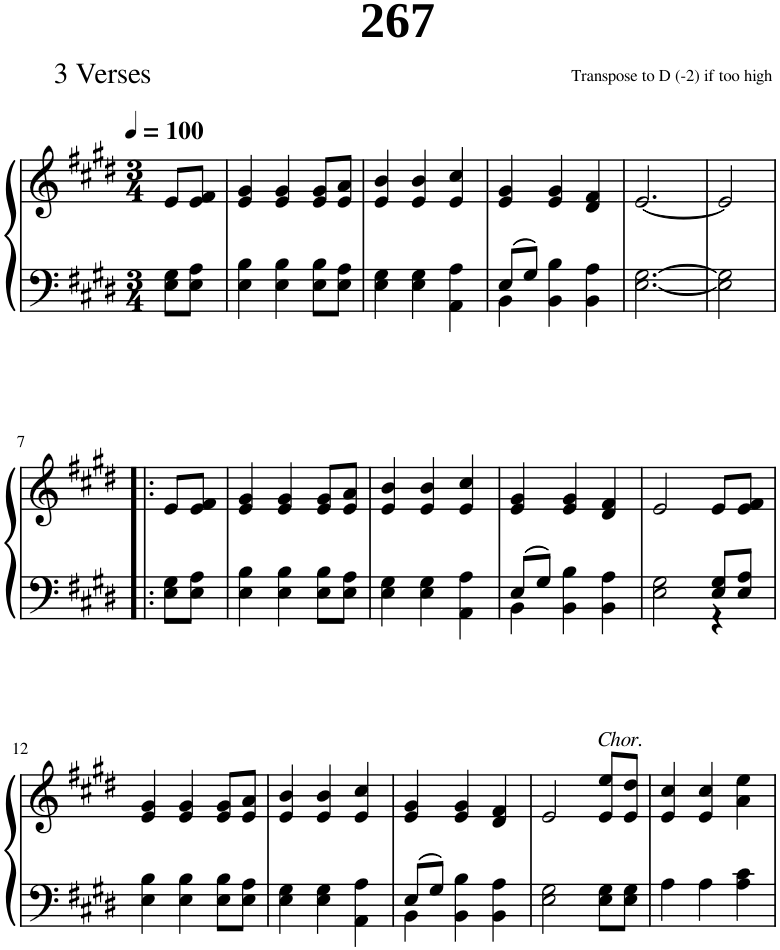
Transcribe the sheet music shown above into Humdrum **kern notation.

**kern	**kern
*part1	*part1
*staff2	*staff1
*I"Piano	*
*I'Pno.	*
*clefF4	*clefG2
*k[f#c#g#d#]	*k[f#c#g#d#]
*M3/4	*M3/4
*MM100	*MM100
=1	=1
8E\ 8G#\L	8e/L
8E\ 8A\J	8e/ 8f#/J
=2	=2
4E\ 4B\	4e/ 4g#/
4E\ 4B\	4e/ 4g#/
8E\ 8B\L	8e/ 8g#/L
8E\ 8A\J	8e/ 8a/J
=3	=3
4E\ 4G#\	4e/ 4b/
4E\ 4G#\	4e/ 4b/
4AA\ 4A\	4e/ 4cc#/
=4	=4
*^	*
8E/L	4BB\	4e/ 4g#/
8G#/J	.	.
2ryy	4BB\ 4B\	4e/ 4g#/
.	4BB\ 4A\	4d#/ 4f#/
*v	*v	*
=5	=5
[2.E\ [2.G#\	[2.e/
=6	=6
2E\] 2G#\]	2e/]
!!LO:LB:g=z
=7!|:	=7!|:
8E\ 8G#\L	8e/L
8E\ 8A\J	8e/ 8f#/J
=8	=8
4E\ 4B\	4e/ 4g#/
4E\ 4B\	4e/ 4g#/
8E\ 8B\L	8e/ 8g#/L
8E\ 8A\J	8e/ 8a/J
=9	=9
4E\ 4G#\	4e/ 4b/
4E\ 4G#\	4e/ 4b/
4AA\ 4A\	4e/ 4cc#/
=10	=10
*^	*
8E/L	4BB\	4e/ 4g#/
8G#/J	.	.
2ryy	4BB\ 4B\	4e/ 4g#/
.	4BB\ 4A\	4d#/ 4f#/
=11	=11	=11
2E\ 2G#\	2ryy	2e/
8E/ 8G#/L	4r	8e/L
8E/ 8A/J	.	8e/ 8f#/J
*v	*v	*
!!LO:LB:g=z
=12	=12
4E\ 4B\	4e/ 4g#/
4E\ 4B\	4e/ 4g#/
8E\ 8B\L	8e/ 8g#/L
8E\ 8A\J	8e/ 8a/J
=13	=13
4E\ 4G#\	4e/ 4b/
4E\ 4G#\	4e/ 4b/
4AA\ 4A\	4e/ 4cc#/
=14	=14
*^	*
8E/L	4BB\	4e/ 4g#/
8G#/J	.	.
2ryy	4BB\ 4B\	4e/ 4g#/
.	4BB\ 4A\	4d#/ 4f#/
*v	*v	*
=15	=15
2E\ 2G#\	2e/
!	!LO:TX:a:i:t=Chor.
8E\ 8G#\L	8e/ 8ee/L
8E\ 8G#\J	8e/ 8dd#/J
=16	=16
4A\	4e/ 4cc#/
4A\	4e/ 4cc#/
4A\ 4c#\	4a\ 4ee\
=	=
*-	*-
